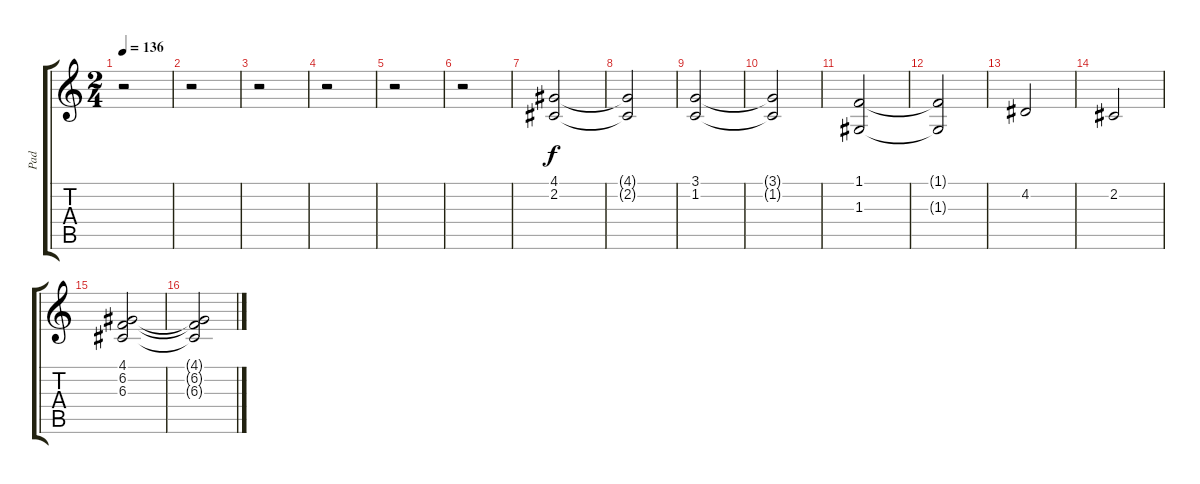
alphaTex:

\track ("Pad" "Pad") {instrument pad2warm}
\staff {score tabs}
\tuning (E4 B3 G3 D3 A2 E2) {hide}
\ts (2 4)
\tempo 136
\clef g2
\ks c
r.2{dy f} |
r.2 |
r.2 |
r.2 |
r.2 |
r.2 |
(4.1 2.2).2 |
(4.1{t} 2.2{t}).2 |
(3.1 1.2).2 |
(3.1{t} 1.2{t}).2 |
(1.1 1.3).2 |
(1.1{t} 1.3{t}).2 |
4.2.2 |
2.2.2 |
(4.1 6.2 6.3).2 |
(4.1{t} 6.2{t} 6.3{t}).2
